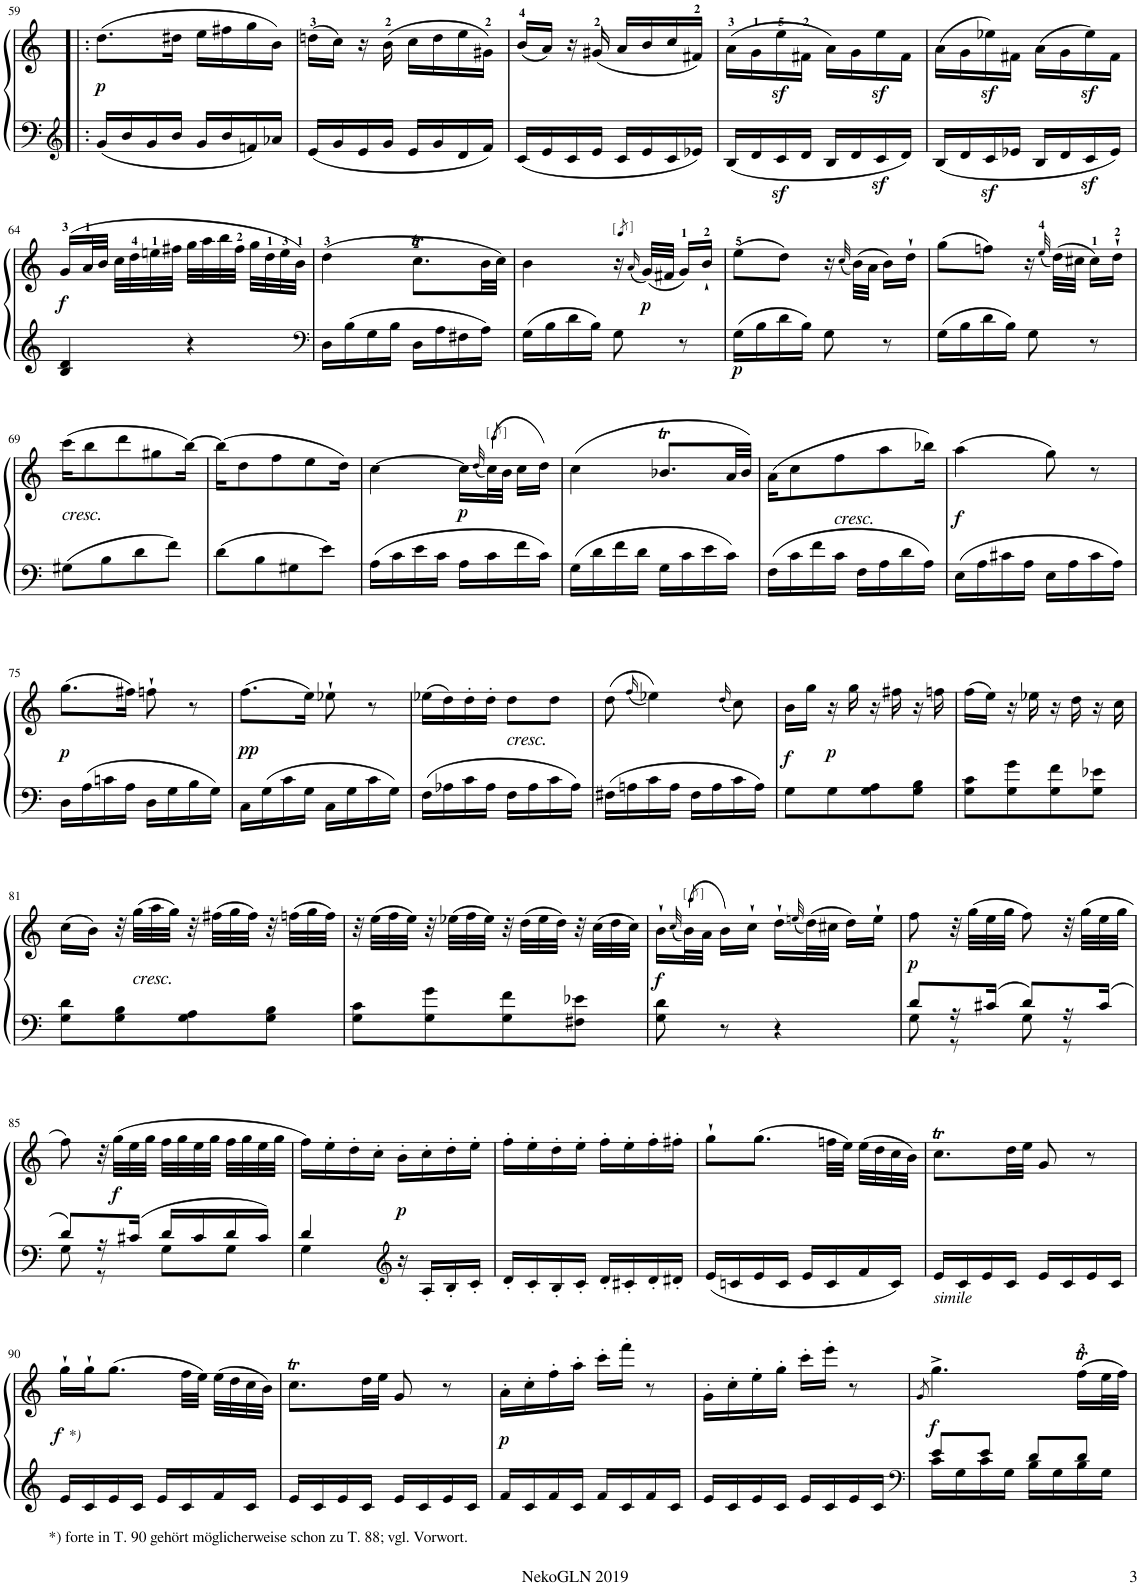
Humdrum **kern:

**kern	**kern	**dynam
*part1	*part1	*part1
*staff2	*staff1	*staff1/2
*I"Piano	*	*
*I'Pno.	*	*
!!LO:PB:g=z
*clefG2	*clefG2	*
*k[]	*k[]	*
*M2/4	*M2/4	*
=59!|:	=59!|:	=59!|:
!	!	!LO:DY:b
16g/LL	(8.dd\L	p
16b/	.	.
16g/	.	.
16b/JJ	16dd#X\Jk	.
16g/LL	16ee\LL	.
16b/	16ff#X\	.
16fn/	16gg\	.
16a-X/JJ	16b\JJ)	.
=60	=60	=60
16e/LL	(16ddn\LL	.
16g/	16cc\JJ)	.
16e/	16r	.
16g/JJ	(16b\	.
16e/LL	16cc\LL	.
16g/	16dd\	.
16d/	16ee\	.
16f/JJ	16g#X\JJ)	.
=61	=61	=61
16c/LL	(16b/LL	.
16e/	16a/JJ)	.
16c/	16r	.
16e/JJ	(16g#X/	.
16c/LL	16a/LL	.
16e/	16b/	.
16c/	16cc/	.
16e-X/JJ	16f#X/JJ)	.
=62	=62	=62
16B/LL	(16a\LL	.
16d/	16g\	.
16cz>/	16ee\	.
16d/JJ	16f#X\JJ	.
16B/LL	16a\LL)	.
16d/	16g\	.
16cz>/	16ee\	.
16d/JJ	16f#\JJ	.
=63	=63	=63
16B/LL	(16a\LL	.
16d/	16g\	.
16cz>/	16ee-X\)	.
16e-X/JJ	16f#X\JJ	.
16B/LL	(16a\LL	.
16d/	16g\	.
16cz>/	16ee-\)	.
16e-/JJ	16f#\JJ	.
!!LO:LB:g=z
=64	=64	=64
!	!	!LO:DY:b
4B/ 4d/	(16g/LL	f
.	32a/L	.
.	32b/JJJ	.
.	32cc\LLL	.
.	32dd\	.
.	32een\	.
.	32ff#X\JJJ	.
4r	32gg\LLL	.
.	32aa\	.
.	32bb\	.
.	32ff#\JJJ	.
.	32gg\LLL	.
.	32dd\	.
.	32ee\	.
.	32b\JJJ)	.
=65	=65	=65
*clefF4	*	*
16D\LL	(4dd\	.
16B\	.	.
16G\	.	.
16B\JJ	.	.
16D\LL	8.ccT\L	.
16A\	.	.
16F#X\	.	.
16A\JJ	32b\LL	.
.	32cc\JJJ)	.
=66	=66	=66
16G\LL	4b\	.
16B\	.	.
16d\	.	.
16B\JJ	.	.
8G\	16r	.
.	(16qa/	.
!	!	!LO:DY:b
.	(32g/LLL)	p
.	32f#X/JJJ	.
8r	16g/LL)	.
.	16b`/JJ	.
=67	=67	=67
!	!	!LO:DY:b=2
16G\LL	(8ee\L	p
16B\	.	.
16d\	8dd\J)	.
16B\JJ	.	.
8G\	16r	.
.	(32qcc/	.
.	(32b\LLL)	.
.	32a\JJJ	.
8r	16b\LL)	.
.	16dd`\JJ	.
=68	=68	=68
16G\LL	(8gg\L	.
16B\	.	.
16d\	8ffn\J)	.
16B\JJ	.	.
8G\	16r	.
.	(32qee/	.
.	(32dd\LLL)	.
.	32cc#X\JJJ	.
8r	16cc#\LL)	.
.	16dd`\JJ	.
!!LO:LB:g=z
=69	=69	=69
!	!LO:TX:b:i:t=cresc.	!
8G#X\L	(16ccc\KL	.
.	8bb\	.
8B\	.	.
.	8ddd\	.
8d\	.	.
.	8gg#X\	.
8f\J	.	.
.	[16bb\Jk)	.
=70	=70	=70
8d\L	(16bb\KL]	.
.	8dd\	.
8B\	.	.
.	8ff\	.
8G#X\	.	.
.	8ee\	.
8e\J	.	.
.	16dd\Jk)	.
=71	=71	=71
16A\LL	[4cc\	.
16c\	.	.
16e\	.	.
16c\JJ	.	.
!	!	!LO:DY:b
16A\LL	16cc\LL]	p
.	(32qdd/	.
16c\	(32cc\L)	.
.	32b\JJJ	.
16f\	16cc\LL	.
16c\JJ	16dd\JJ)	.
=72	=72	=72
16G\LL	(4cc\	.
16d\	.	.
16f\	.	.
16d\JJ	.	.
16G\LL	8.b-XT/L	.
16c\	.	.
16e\	.	.
16c\JJ	32a/LL	.
.	32b-/JJJ)	.
=73	=73	=73
16F\LL	(16a\KL	.
16c\	8cc\	.
16f\	.	.
!	!LO:TX:b:i:t=cresc.	!
16c\JJ	8ff\	.
16F\LL	.	.
16A\	8aa\	.
16d\	.	.
16A\JJ	16bb-X\Jk)	.
=74	=74	=74
!	!	!LO:DY:b
16E\LL	(4aa\	f
16A\	.	.
16c#X\	.	.
16A\JJ	.	.
16E\LL	8gg\)	.
16A\	.	.
16c#\	8r	.
16A\JJ	.	.
!!LO:LB:g=z
=75	=75	=75
!	!	!LO:DY:b
16D\LL	(8.gg\L	p
16A\	.	.
16cn\	.	.
16A\JJ	16ff#X\Jk)	.
16D\LL	8ffn`\	.
16G\	.	.
16B\	8r	.
16G\JJ	.	.
=76	=76	=76
!	!	!LO:DY:b
16C\LL	(8.ff\L	pp
16G\	.	.
16c\	.	.
16G\JJ	16ee\Jk)	.
16C\LL	8ee-X`\	.
16G\	.	.
16c\	8r	.
16G\JJ	.	.
=77	=77	=77
16F\LL	(16ee-X\LL	.
16A-X\	16dd\)	.
16c\	16dd'\	.
16A-\JJ	16dd'\JJ	.
!	!LO:TX:b:i:t=cresc.	!
16F\LL	8dd\L	.
16A-\	.	.
16c\	8dd\J	.
16A-\JJ	.	.
=78	=78	=78
16F#X\LL	(8dd\	.
16An\	.	.
.	(16qff/	.
16c\	4ee-X\))	.
16A\JJ	.	.
16F#\LL	.	.
16A\	.	.
.	(16qdd/	.
16c\	8cc\)	.
16A\JJ	.	.
=79	=79	=79
!	!	!LO:DY:a=2
8G\L	16b\LL	f
.	16gg\JJ	.
!	!	!LO:DY:a=2
8G\	16r	p
.	16gg\	.
8G\ 8A\	16r	.
.	16ff#X\	.
8G\ 8B\J	16r	.
.	16ffn\	.
=80	=80	=80
8G\ 8c\L	(16ff\LL	.
.	16ee\JJ)	.
8G\ 8g\	16r	.
.	16ee-X\	.
8G\ 8f\	16r	.
.	16dd\	.
8G\ 8e-X\J	16r	.
.	16cc\	.
!!LO:LB:g=z
=81	=81	=81
8G\ 8d\L	(16cc\LL	.
.	16b\JJ)	.
8G\ 8B\	32r	.
!	!LO:TX:b:i:t=cresc.	!
.	(32gg\LLL	.
.	32aa\	.
.	32gg\JJJ)	.
8G\ 8A\	32r	.
.	(32ff#X\LLL	.
.	32gg\	.
.	32ff#\JJJ)	.
8G\ 8B\J	32r	.
.	(32ffn\LLL	.
.	32gg\	.
.	32ff\JJJ)	.
=82	=82	=82
8G\ 8c\L	32r	.
.	(32ee\LLL	.
.	32ff\	.
.	32ee\JJJ)	.
8G\ 8g\	32r	.
.	(32ee-X\LLL	.
.	32ff\	.
.	32ee-\JJJ)	.
8G\ 8f\	32r	.
.	(32dd\LLL	.
.	32ee-\	.
.	32dd\JJJ)	.
8F#X\ 8e-X\J	32r	.
.	(32cc\LLL	.
.	32dd\	.
.	32cc\JJJ)	.
=83	=83	=83
!	!	!LO:DY:b
8G\ 8d\	16b`\LL	f
.	(32qcc/	.
.	(32b\L)	.
.	32a\JJJ	.
8r	16b\LL)	.
.	16cc`\JJ	.
4r	16dd`\LL	.
.	(32qeen/	.
.	(32dd\L)	.
.	32cc#X\JJJ	.
.	16dd\LL)	.
.	16ee`\JJ	.
=84	=84	=84
*^	*	*
!	!	!	!LO:DY:b
8d/L	8G\	8ff\	p
16r	8r	32r	.
.	.	(32gg\LLL	.
16c#X/JJ	.	32ee\	.
.	.	32gg\JJJ	.
8d/L	8G\	8ff\)	.
16r	8r	32r	.
.	.	(32gg\LLL	.
16c#/JJ	.	32ee\	.
.	.	32gg\JJJ	.
!!LO:LB:g=z
=85	=85	=85	=85
8d/L	8G\	8ff\)	.
16r	8r	32r	.
!	!	!	!LO:DY:b
.	.	(32gg\LLL	f
16c#X/JJ	.	32ee\	.
.	.	32gg\JJJ	.
16d/LL	8G\L	32ff\LLL	.
.	.	32gg\	.
16c#/	.	32ee\	.
.	.	32gg\JJJ	.
16d/	8G\J	32ff\LLL	.
.	.	32gg\	.
16c#/JJ	.	32ee\	.
.	.	32gg\JJJ	.
=86	=86	=86	=86
4d/	4G\	16ff\LL)	.
.	.	16ee'\	.
.	.	16dd'\	.
.	.	16cc'\JJ	.
*clefG2	*	*	*
!	!	!	!LO:DY:b
16r	4ryy	16b'\LL	p
16A'/LL	.	16cc'\	.
16B'/	.	16dd'\	.
16c'/JJ	.	16ee'\JJ	.
*v	*v	*	*
=87	=87	=87
16d'/LL	16ff'\LL	.
16c'/	16ee'\	.
16B'/	16dd'\	.
16c'/JJ	16ee'\JJ	.
16d'/LL	16ff'\LL	.
16c#X'/	16ee'\	.
16d'/	16ff'\	.
16d#X'/JJ	16ff#X'\JJ	.
=88	=88	=88
16e/LL	8gg`\L	.
16cn/	.	.
16e/	(8.gg\J	.
16c/JJ	.	.
16e/LL	.	.
16c/	32ffn\LLL	.
.	32ee\JJJ)	.
16f/	(32ee\LLL	.
.	32dd\	.
16c/JJ	32cc\	.
.	32b\JJJ)	.
=89	=89	=89
!LO:TX:b:i:t=simile	!	!
16e/LL	8.ccT\L	.
16c/	.	.
16e/	.	.
16c/JJ	32dd\LL	.
.	32ee\JJJ	.
16e/LL	8g/	.
16c/	.	.
16e/	8r	.
16c/JJ	.	.
!!LO:LB:g=z
=90	=90	=90
!	!	!LO:DY:b
!	!	!LO:DY:n=1:b
16e/LL	16gg`\LL	f other-dynamics
16c/	16gg`\J	.
16e/	(8.gg\J	.
16c/JJ	.	.
16e/LL	.	.
16c/	32ff\LLL	.
.	32ee\JJJ)	.
16f/	(32ee\LLL	.
.	32dd\	.
16c/JJ	32cc\	.
.	32b\JJJ)	.
=91	=91	=91
!LO:TX:b:t=*) forte in T. 90 gehört möglicherweise schon zu T. 88; vgl. Vorwort.	!	!
16e/LL	8.ccT\L	.
16c/	.	.
16e/	.	.
16c/JJ	32dd\LL	.
.	32ee\JJJ	.
16e/LL	8g/	.
16c/	.	.
16e/	8r	.
16c/JJ	.	.
=92	=92	=92
!	!	!LO:DY:a=2
16f/LL	16a'\LL	p
16c/	16cc'\	.
16f/	16ff'\	.
16c/JJ	16aa'\JJ	.
16f/LL	16ccc'\LL	.
16c/	16fff'\JJ	.
16f/	8r	.
16c/JJ	.	.
=93	=93	=93
16e/LL	16g'\LL	.
16c/	16cc'\	.
16e/	16ee'\	.
16c/JJ	16gg'\JJ	.
16e/LL	16ccc'\LL	.
16c/	16eee'\JJ	.
16e/	8r	.
16c/JJ	.	.
=94	=94	=94
*clefF4	*	*
.	8qg/	.
*^	*	*
!	!	!	!LO:DY:b
8e/L	16c\LL	4.gg^\	f
.	16G\	.	.
8e/J	16c\	.	.
.	16G\JJ	.	.
8d/L	16B\LL	.	.
.	16G\	.	.
8d/J	16B\	(16ffT\LL	.
.	16G\JJ	32ee\L	.
.	.	32ff\JJJ)	.
*v	*v	*	*
=	=	=
*-	*-	*-
